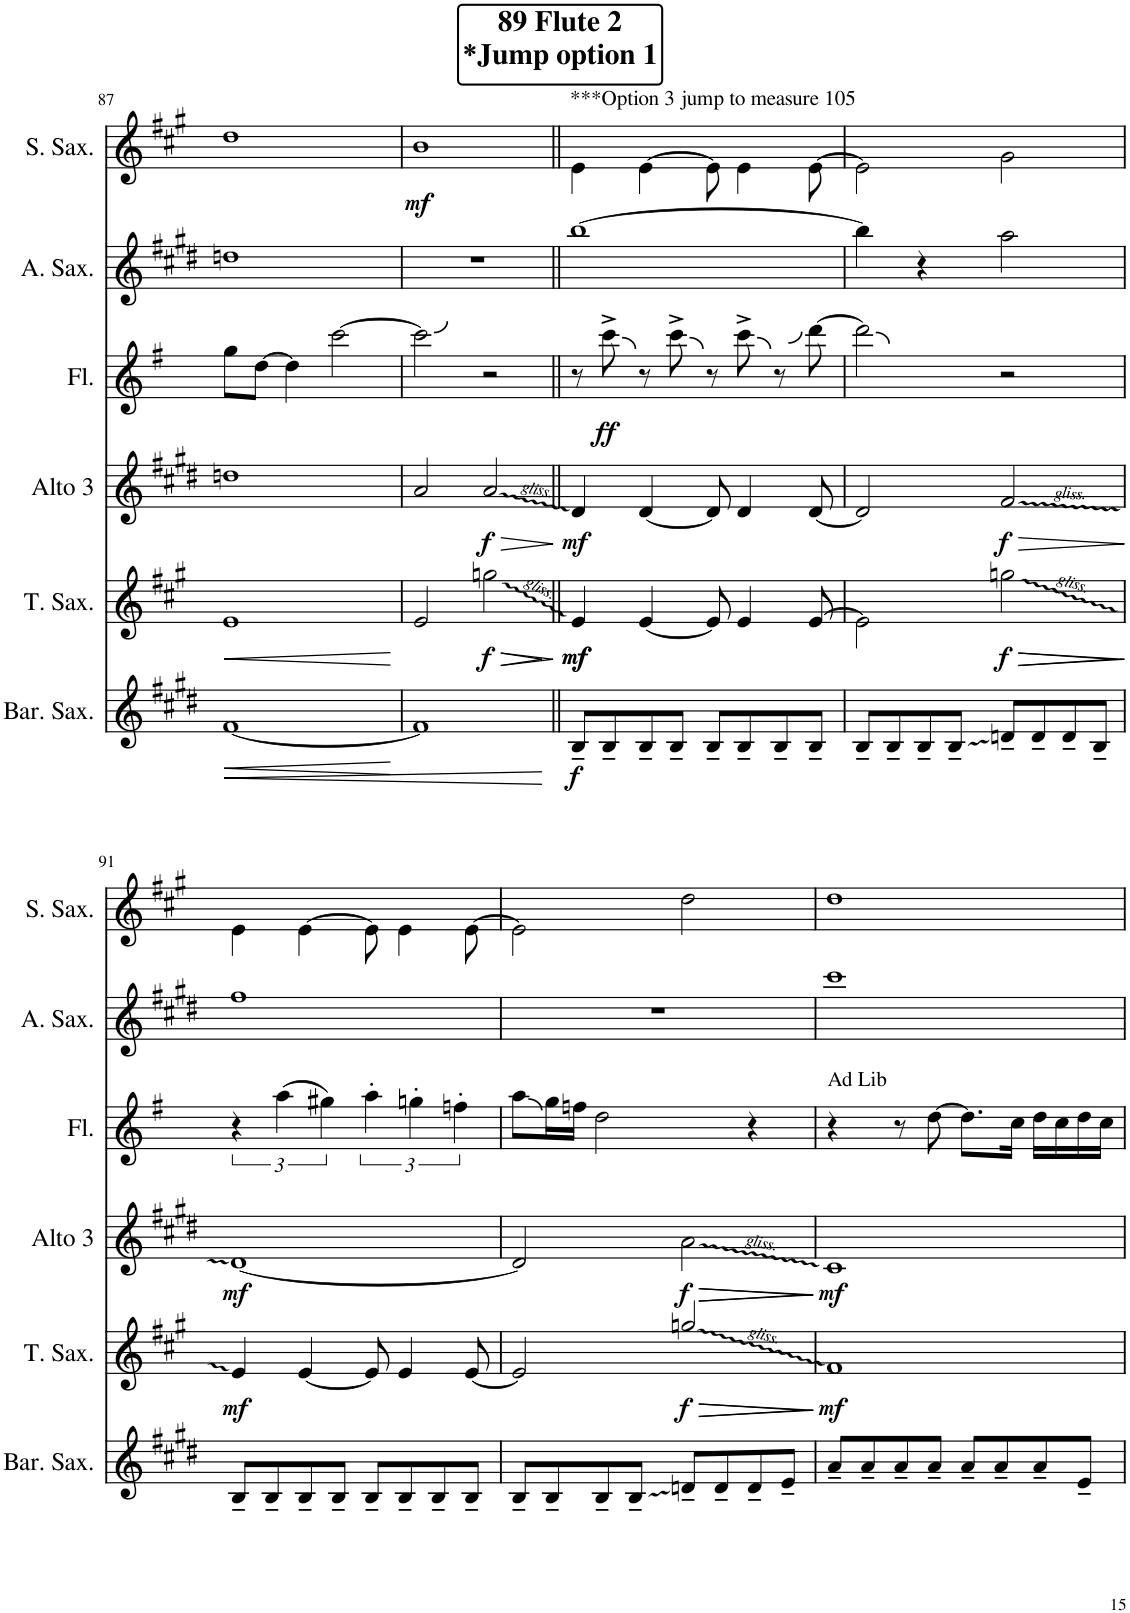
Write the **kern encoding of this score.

**kern	**dynam	**kern	**dynam	**kern	**dynam	**kern	**dynam	**kern	**kern	**dynam
*part6	*part6	*part5	*part5	*part4	*part4	*part3	*part3	*part2	*part1	*part1
*staff6	*staff6	*staff5	*staff5	*staff4	*staff4	*staff3	*staff3	*staff2	*staff1	*staff1
*I"Baritone Saxophone	*	*I"Tenor Saxophone	*	*I"Alto Sax 3	*	*I"Alto Sax 2	*	*I"Alto Saxophone	*I"Soprano Saxophone	*
*I'Bar. Sax.	*	*I'T. Sax.	*	*I'Alto 3	*	*I'Alto 2	*	*I'A. Sax.	*I'S. Sax.	*
!!LO:PB:g=z
*clefG2	*	*clefG2	*	*clefG2	*	*clefG2	*	*clefG2	*clefG2	*
*Trd12c21	*	*Trd8c14	*	*Trd5c9	*	*Trd5c9	*	*Trd5c9	*Trd1c2	*
*k[f#c#g#d#]	*	*k[f#c#g#]	*	*k[f#c#g#d#]	*	*k[f#]	*	*k[f#c#g#d#]	*k[f#c#g#]	*
*M4/4	*	*M4/4	*	*M4/4	*	*M4/4	*	*M4/4	*M4/4	*
=87	=87	=87	=87	=87	=87	=87	=87	=87	=87	=87
!	!LO:HP:b	!	!LO:HP:b	!	!	!	!	!	!	!
[1f#	<	1e	<	1ddn	.	8gg\L	.	1ddn	1dd	.
.	.	.	.	.	.	[8dd\J	.	.	.	.
.	.	.	.	.	.	4dd\]	.	.	.	.
.	.	.	.	.	.	[2ccc\	.	.	.	.
.	[	.	[	.	.	.	.	.	.	.
=88	=88	=88	=88	=88	=88	=88	=88	=88	=88	=88
!	!LO:HP:b	!	!	!	!	!	!	!	!	!LO:DY:b
1f#]	<	2e/	.	2a/	.	2ccc\]	.	1r	1b	mf
!	!	!	!LO:HP:b	!	!	!	!	!	!	!
!	!	!	!LO:HP:n=1:b	!	!LO:HP:b	!	!	!	!	!
!	!	!	!LO:DY:n=1:b	!	!LO:DY:n=1:b	!	!	!	!	!
.	.	2ggn\	> > f	2a/	> f	2r	.	.	.	.
.	[	.	]	.	]	.	.	.	.	.
!!LO:REH:place=s1:a:t=
!!LO:REH:place=s1:a:t=*Jump option 1
!!LO:REH:place=s1:a:B:cj:fs=14:t=89 Flute 2
=89||	=89||	=89||	=89||	=89||	=89||	=89||	=89||	=89||	=89||	=89||
!	!	!	!	!	!	!	!	!	!LO:TX:a:t=***Option 3 jump to measure 105	!
!	!LO:DY:b	!	!LO:DY:b	!	!	!	!	!	!	!
!	!	!	!LO:DY:n=1:b	!	!LO:DY:b	!	!	!	!	!
8B~/L	f	4e/	mf mf	4d#/	mf	8r	.	[1bb	4e\	.
!	!	!	!	!	!	!	!LO:DY:b	!	!	!
8B~/	.	.	.	.	.	8ccc^\	ff	.	.	.
8B~/	.	[4e/	]	[4d#/	.	8r	.	.	[4e\	.
8B~/J	.	.	.	.	.	8ccc^\	.	.	.	.
8B~/L	.	8e/]	.	8d#/]	.	8r	.	.	8e\]	.
8B~/	.	4e/	.	4d#/	.	8ccc^\	.	.	4e\	.
8B~/	.	.	.	.	.	8r	.	.	.	.
8B~/J	.	[8e/	.	[8d#/	.	[8ddd\	.	.	[8e\	.
=90	=90	=90	=90	=90	=90	=90	=90	=90	=90	=90
8B~/L	.	2e\]	.	2d#/]	.	2ddd\]	.	4bb\]	2e\]	.
8B~/	.	.	.	.	.	.	.	.	.	.
8B~/	.	.	.	.	.	.	.	4r	.	.
8B~/J	.	.	.	.	.	.	.	.	.	.
!	!	!	!LO:HP:b	!	!	!	!	!	!	!
!	!	!	!LO:HP:n=1:b	!	!LO:HP:b	!	!	!	!	!
!	!	!	!LO:DY:n=1:b	!	!LO:DY:n=1:b	!	!	!	!	!
8dn~/L	.	2ggn\	> > f	2f#/	> f	2r	.	2aa\	2g#\	.
8d~/	.	.	.	.	.	.	.	.	.	.
8d~/	.	.	.	.	.	.	.	.	.	.
8B~/J	.	.	.	.	.	.	.	.	.	.
.	.	.	]	.	]	.	.	.	.	.
!!LO:LB:g=z
=91	=91	=91	=91	=91	=91	=91	=91	=91	=91	=91
!	!	!	!LO:DY:b	!	!LO:DY:b	!	!	!	!	!
8B~/L	.	4e/	mf	[1d#	mf	6r	.	1ff#	4e\	.
8B~/	.	.	.	.	.	.	.	.	.	.
.	.	.	.	.	.	(>6aa\	.	.	.	.
8B~/	.	[4e/	]	.	.	.	.	.	[4e\	.
.	.	.	.	.	.	6gg#X\)	.	.	.	.
8B~/J	.	.	.	.	.	.	.	.	.	.
8B~/L	.	8e/]	.	.	.	6aa'\	.	.	8e\]	.
8B~/	.	4e/	.	.	.	.	.	.	4e\	.
.	.	.	.	.	.	6ggn'\	.	.	.	.
8B~/	.	.	.	.	.	.	.	.	.	.
.	.	.	.	.	.	6ffn'\	.	.	.	.
8B~/J	.	[8e/	.	.	.	.	.	.	[8e\	.
=92	=92	=92	=92	=92	=92	=92	=92	=92	=92	=92
8B~/L	.	2e/]	.	2d#/]	.	8aa\L	.	1r	2e\]	.
8B~/	.	.	.	.	.	16gg\L	.	.	.	.
.	.	.	.	.	.	16ffn\JJ	.	.	.	.
8B~/	.	.	.	.	.	2dd\	.	.	.	.
8B~/J	.	.	.	.	.	.	.	.	.	.
!	!	!	!LO:HP:b	!	!	!	!	!	!	!
!	!	!	!LO:HP:n=1:b	!	!LO:HP:b	!	!	!	!	!
!	!	!	!LO:DY:n=1:b	!	!LO:HP:n=1:b	!	!	!	!	!
!	!	!	!	!	!LO:DY:n=1:b	!	!	!	!	!
8dn~/L	.	2ggn/	> > f	2a\	> > f	.	.	.	2dd\	.
8d~/	.	.	.	.	.	.	.	.	.	.
8d~/	.	.	.	.	.	4r	.	.	.	.
8e~/J	.	.	.	.	.	.	.	.	.	.
.	.	.	]	.	]	.	.	.	.	.
=93	=93	=93	=93	=93	=93	=93	=93	=93	=93	=93
!	!	!	!	!	!	!LO:TX:a:t=Ad Lib	!	!	!	!
!	!	!	!LO:DY:b	!	!LO:DY:b	!	!	!	!	!
8a~/L	.	1f#	mf	1c#	mf	4r	.	1ccc#	1dd	.
8a~/	.	.	.	.	.	.	.	.	.	.
8a~/	.	.	.	.	.	8r	.	.	.	.
8a~/J	.	.	.	.	.	[8dd\	.	.	.	.
8a~/L	.	.	.	.	.	8.dd\L]	.	.	.	.
8a~/	.	.	.	.	.	.	.	.	.	.
.	.	.	.	.	.	16cc\Jk	.	.	.	.
8a~/	.	.	.	.	.	16dd\LL	.	.	.	.
.	.	.	.	.	.	16cc\	.	.	.	.
8e~/J	.	.	.	.	.	16dd\	.	.	.	.
.	.	.	.	.	.	16cc\JJ	.	.	.	.
.	.	.	]	.	]	.	.	.	.	.
=	=	=	=	=	=	=	=	=	=	=
*-	*-	*-	*-	*-	*-	*-	*-	*-	*-	*-
